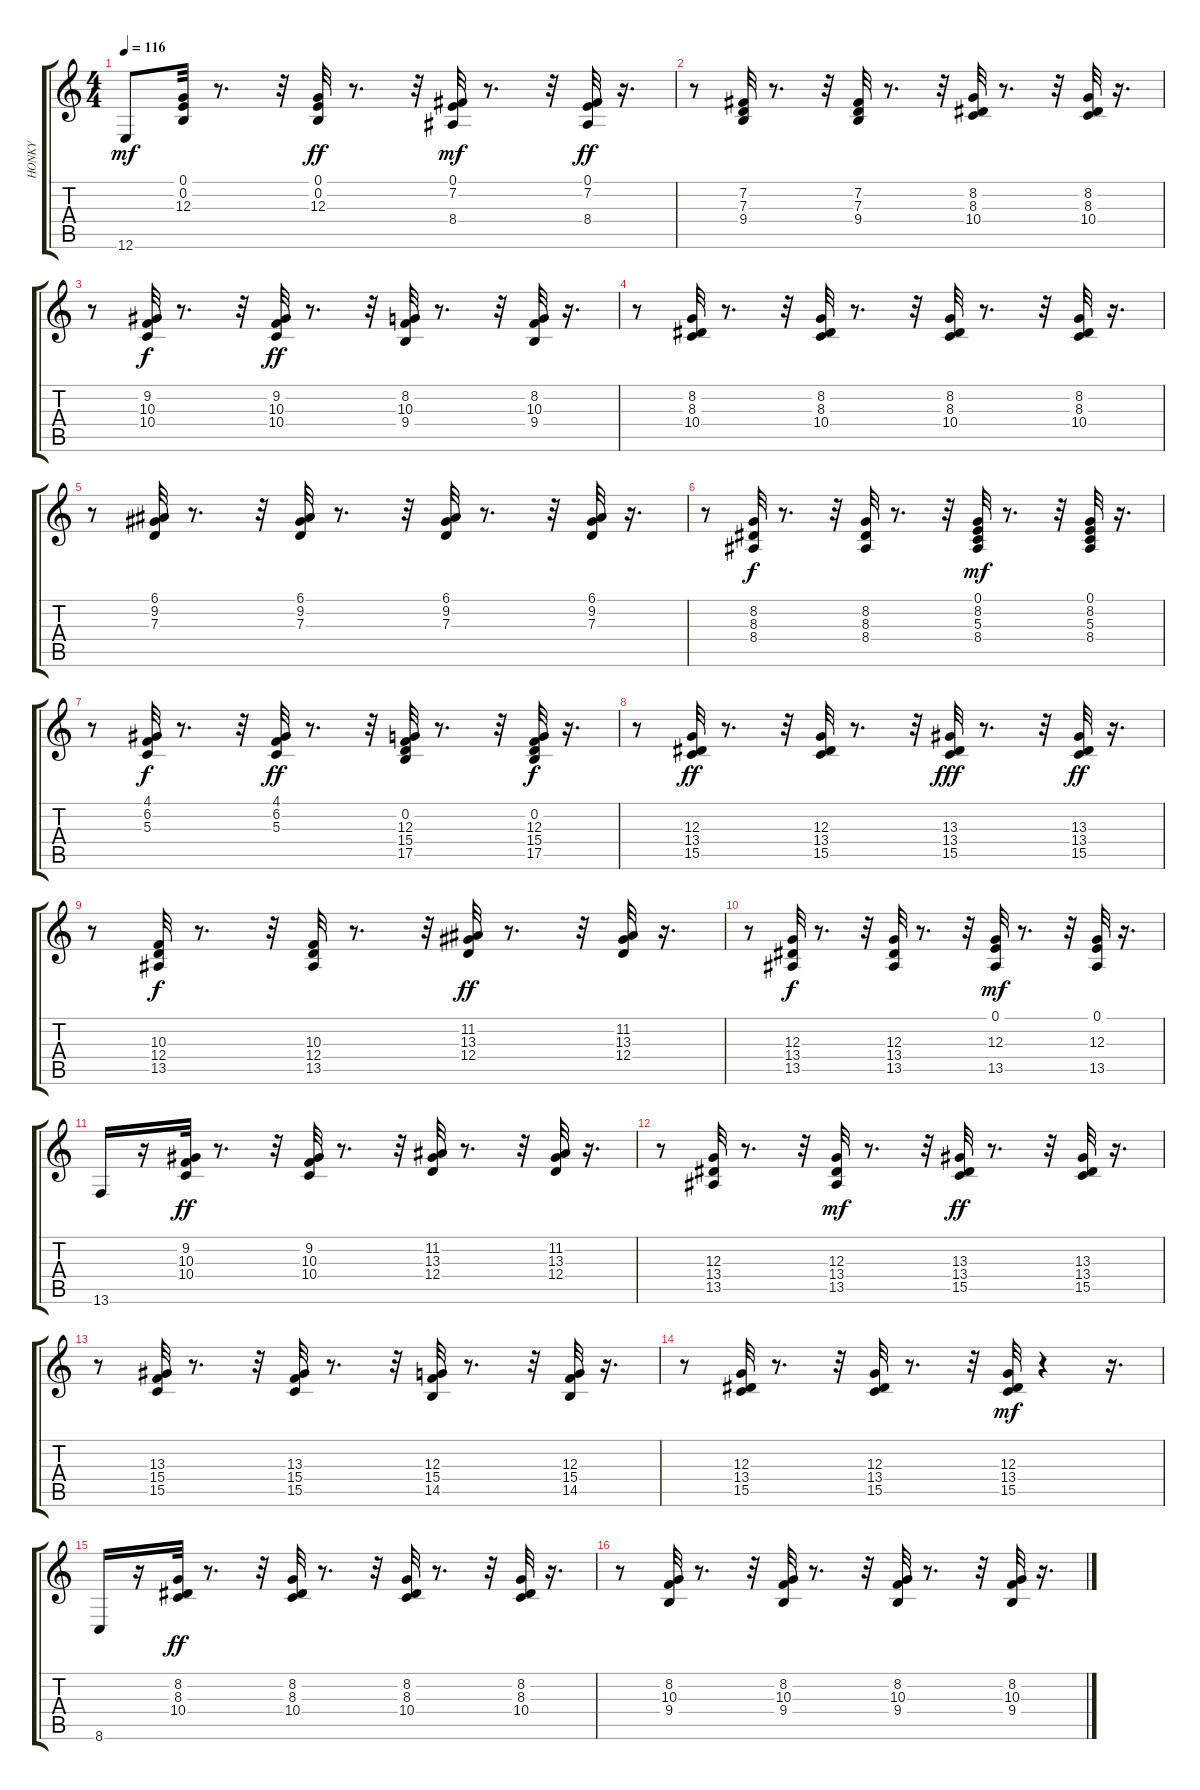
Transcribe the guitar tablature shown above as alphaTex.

\track ("HONKY   " "HONKY   ") {instrument honkytonkpiano}
\staff {score tabs}
\tuning (E4 B3 G3 D3 A2 E2) {hide}
\ts (4 4)
\tempo 116
\clef g2
\ks c
12.6.8{dy mf} (0.1 0.2 12.3).32 r.8{d} r.32 (0.1 0.2 12.3).32{dy ff} r.8{d} r.32 (0.1 7.2 8.4).32{dy mf} r.8{d} r.32 (0.1 7.2 8.4).32{dy ff} r.16{d} |
r.8 (7.2 7.3 9.4).32 r.8{d} r.32 (7.2 7.3 9.4).32 r.8{d} r.32 (8.2 8.3 10.4).32 r.8{d} r.32 (8.2 8.3 10.4).32 r.16{d} |
r.8 (9.2 10.3 10.4).32{dy f} r.8{d} r.32 (9.2 10.3 10.4).32{dy ff} r.8{d} r.32 (8.2 10.3 9.4).32 r.8{d} r.32 (8.2 10.3 9.4).32 r.16{d} |
r.8 (8.2 8.3 10.4).32 r.8{d} r.32 (8.2 8.3 10.4).32 r.8{d} r.32 (8.2 8.3 10.4).32 r.8{d} r.32 (8.2 8.3 10.4).32 r.16{d} |
r.8 (6.1 9.2 7.3).32 r.8{d} r.32 (6.1 9.2 7.3).32 r.8{d} r.32 (6.1 9.2 7.3).32 r.8{d} r.32 (6.1 9.2 7.3).32 r.16{d} |
r.8 (8.2 8.3 8.4).32{dy f} r.8{d} r.32 (8.2 8.3 8.4).32 r.8{d} r.32 (0.1 8.2 5.3 8.4).32{dy mf} r.8{d} r.32 (0.1 8.2 5.3 8.4).32 r.16{d} |
r.8 (4.1 6.2 5.3).32{dy f} r.8{d} r.32 (4.1 6.2 5.3).32{dy ff} r.8{d} r.32 (0.2 12.3 15.4 17.5).32 r.8{d} r.32 (0.2 12.3 15.4 17.5).32{dy f} r.16{d} |
r.8 (12.3 13.4 15.5).32{dy ff} r.8{d} r.32 (12.3 13.4 15.5).32 r.8{d} r.32 (13.3 13.4 15.5).32{dy fff} r.8{d} r.32 (13.3 13.4 15.5).32{dy ff} r.16{d} |
r.8 (10.3 12.4 13.5).32{dy f} r.8{d} r.32 (10.3 12.4 13.5).32 r.8{d} r.32 (11.2 13.3 12.4).32{dy ff} r.8{d} r.32 (11.2 13.3 12.4).32 r.16{d} |
r.8 (12.3 13.4 13.5).32{dy f} r.8{d} r.32 (12.3 13.4 13.5).32 r.8{d} r.32 (0.1 12.3 13.5).32{dy mf} r.8{d} r.32 (0.1 12.3 13.5).32 r.16{d} |
13.6.16 r.16 (9.2 10.3 10.4).32{dy ff} r.8{d} r.32 (9.2 10.3 10.4).32 r.8{d} r.32 (11.2 13.3 12.4).32 r.8{d} r.32 (11.2 13.3 12.4).32 r.16{d} |
r.8 (12.3 13.4 13.5).32 r.8{d} r.32 (12.3 13.4 13.5).32{dy mf} r.8{d} r.32 (13.3 13.4 15.5).32{dy ff} r.8{d} r.32 (13.3 13.4 15.5).32 r.16{d} |
r.8 (13.3 15.4 15.5).32 r.8{d} r.32 (13.3 15.4 15.5).32 r.8{d} r.32 (12.3 15.4 14.5).32 r.8{d} r.32 (12.3 15.4 14.5).32 r.16{d} |
r.8 (12.3 13.4 15.5).32 r.8{d} r.32 (12.3 13.4 15.5).32 r.8{d} r.32 (12.3 13.4 15.5).32{dy mf} r.4 r.16{d} |
8.6.16 r.16 (8.2 8.3 10.4).32{dy ff} r.8{d} r.32 (8.2 8.3 10.4).32 r.8{d} r.32 (8.2 8.3 10.4).32 r.8{d} r.32 (8.2 8.3 10.4).32 r.16{d} |
r.8 (8.2 10.3 9.4).32 r.8{d} r.32 (8.2 10.3 9.4).32 r.8{d} r.32 (8.2 10.3 9.4).32 r.8{d} r.32 (8.2 10.3 9.4).32 r.16{d}
